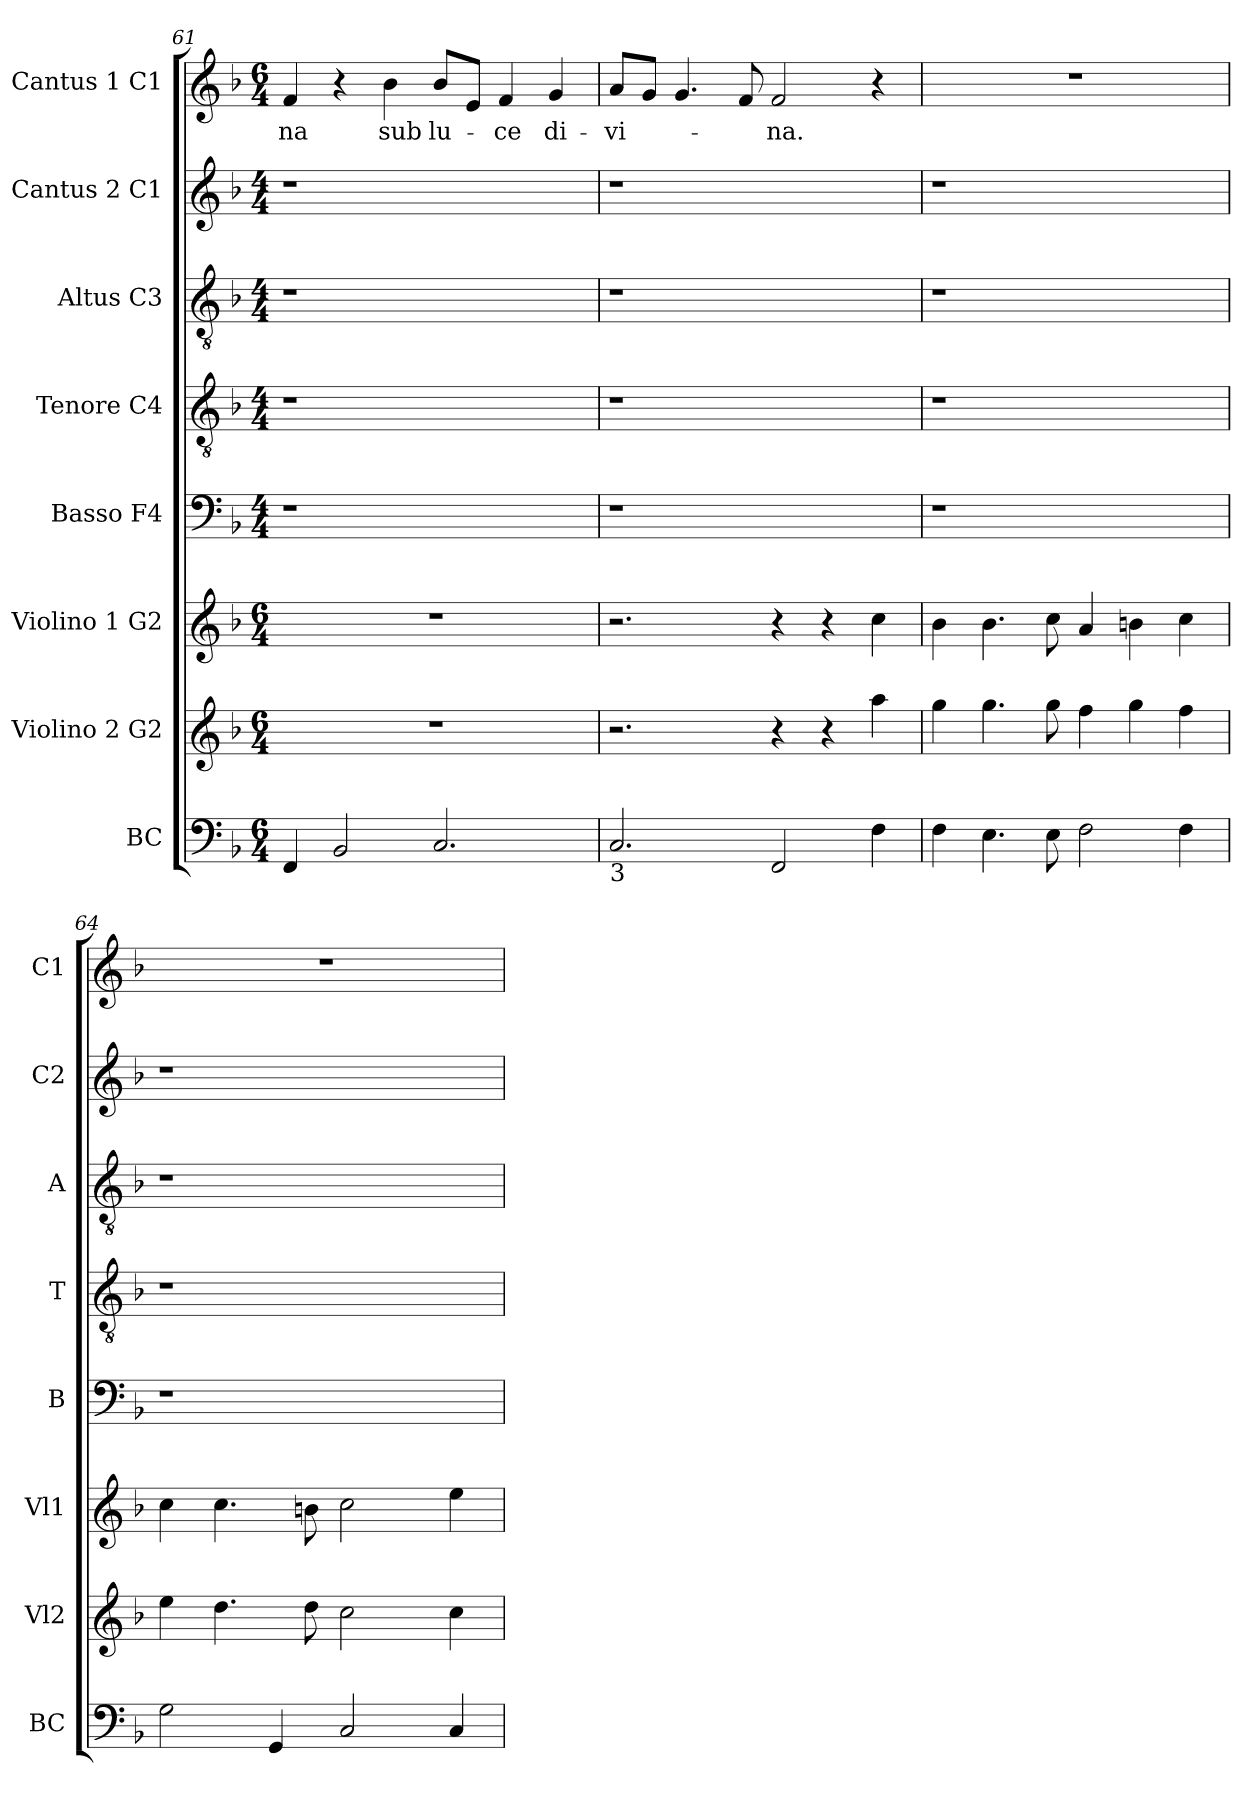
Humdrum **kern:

**kern	**kern	**kern	**kern	**kern	**kern	**kern	**kern	**text
*part8	*part7	*part6	*part5	*part4	*part3	*part2	*part1	*part1
*staff8	*staff7	*staff6	*staff5	*staff4	*staff3	*staff2	*staff1	*staff1
*I"BC	*I"Violino 2  G2	*I"Violino 1  G2	*I"Basso  F4	*I"Tenore  C4	*I"Altus  C3	*I"Cantus 2  C1	*I"Cantus 1  C1	*
*I'BC	*I'Vl2	*I'Vl1	*I'B	*I'T	*I'A	*I'C2	*I'C1	*
*clefF4	*clefG2	*clefG2	*clefF4	*clefGv2	*clefGv2	*clefG2	*clefG2	*
*k[b-]	*k[b-]	*k[b-]	*k[b-]	*k[b-]	*k[b-]	*k[b-]	*k[b-]	*
*F:	*F:	*F:	*F:	*F:	*F:	*F:	*F:	*
*M6/4	*M6/4	*M6/4	*M4/4	*M4/4	*M4/4	*M4/4	*M6/4	*
=61	=61	=61	=61	=61	=61	=61	=61	=61
!	!	!	!	!	!	!	!	!LO:LY:b:cj
4FF/	1.r	1.r	1r	1r	1r	1r	4f/	-na
2BB-/	.	.	.	.	.	.	4r	.
!	!	!	!	!	!	!	!	!LO:LY:b:cj
.	.	.	.	.	.	.	4b-\	sub
!	!	!	!	!	!	!	!	!LO:LY:b:cj
2.C/	.	.	.	.	.	.	8b-/L	lu-
.	.	.	.	.	.	.	8e/J	.
!	!	!	!	!	!	!	!	!LO:LY:b:cj
.	.	.	2ryy	2ryy	2ryy	2ryy	4f/	-ce
!	!	!	!	!	!	!	!	!LO:LY:b:cj
.	.	.	.	.	.	.	4g/	di-
!!LO:PB:g=z
=62	=62	=62	=62	=62	=62	=62	=62	=62
!LO:TX:b:t=3	!	!	!	!	!	!	!	!
!	!	!	!	!	!	!	!	!LO:LY:b:cj
2.C</	2.r	2.r	1r	1r	1r	1r	8a/L	-vi-
.	.	.	.	.	.	.	8g/J	.
.	.	.	.	.	.	.	4.g/	.
.	.	.	.	.	.	.	8f/	.
!	!	!	!	!	!	!	!	!LO:LY:b:cj
2FF/	4r	4r	.	.	.	.	2f/	-na.
.	4r	4r	2ryy	2ryy	2ryy	2ryy	.	.
4F\	4aa\	4cc\	.	.	.	.	4r	.
=63	=63	=63	=63	=63	=63	=63	=63	=63
!	!	!	!	!	!	!	!LO:N:vis=1	!
4F\	4gg\	4b-\	1r	1r	1r	1r	1.r	.
4.E\	4.gg\	4.b-\	.	.	.	.	.	.
8E\	8gg\	8cc\	.	.	.	.	.	.
2F\	4ff\	4a/	.	.	.	.	.	.
.	4gg\	4bn\	2ryy	2ryy	2ryy	2ryy	.	.
4F\	4ff\	4cc\	.	.	.	.	.	.
=64	=64	=64	=64	=64	=64	=64	=64	=64
!	!	!	!	!	!	!	!LO:N:vis=1	!
2G\	4ee\	4cc\	1r	1r	1r	1r	1.r	.
.	4.dd\	4.cc\	.	.	.	.	.	.
4GG/	.	.	.	.	.	.	.	.
.	8dd\	8bn\	.	.	.	.	.	.
2C/	2cc\	2cc\	.	.	.	.	.	.
.	.	.	2ryy	2ryy	2ryy	2ryy	.	.
4C/	4cc\	4ee\	.	.	.	.	.	.
=	=	=	=	=	=	=	=	=
*-	*-	*-	*-	*-	*-	*-	*-	*-
